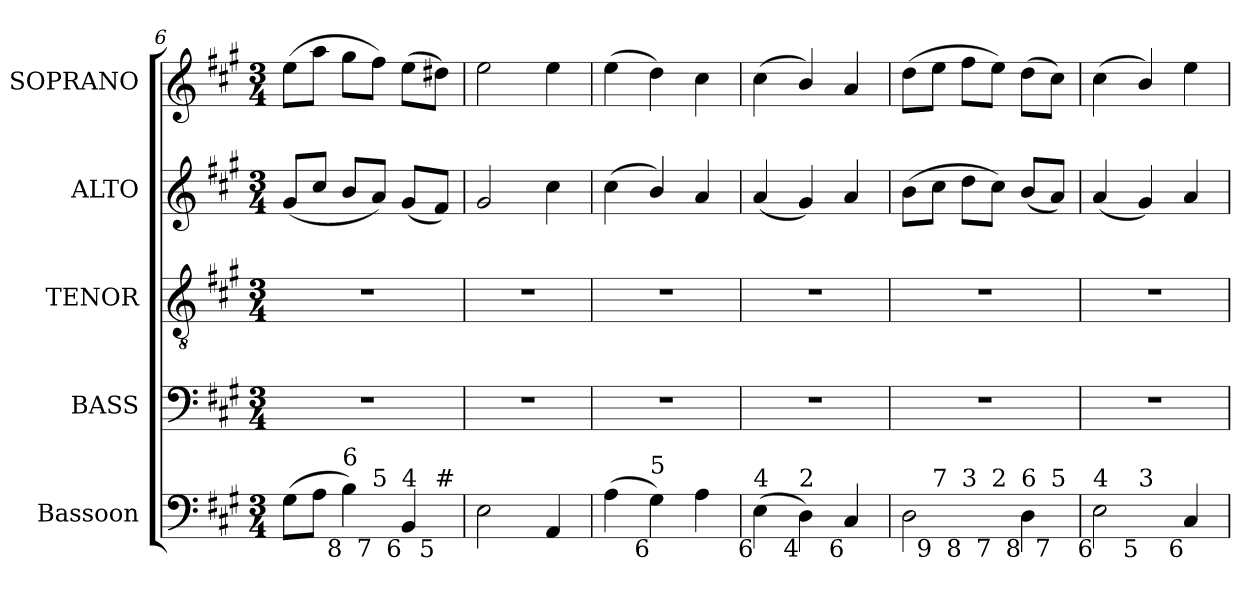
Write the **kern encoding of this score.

**kern	**kern	**kern	**kern	**kern
*part5	*part4	*part3	*part2	*part1
*staff5	*staff4	*staff3	*staff2	*staff1
*I"Bassoon	*I"BASS	*I"TENOR	*I"ALTO	*I"SOPRANO
*I'Bsn.	*I'B.	*I'T.	*I'A.	*I'S.
*clefF4	*clefF4	*clefGv2	*clefG2	*clefG2
*	*	*ITrd7c12	*	*
*k[f#c#g#]	*k[f#c#g#]	*k[f#c#g#]	*k[f#c#g#]	*k[f#c#g#]
*A:	*A:	*A:	*A:	*A:
*M3/4	*M3/4	*M3/4	*M3/4	*M3/4
=6	=6	=6	=6	=6
!LO:TX:b:rj:t=6	!	!	!	!
!	!LO:N:vis=1	!LO:N:vis=1	!	!
*^	*	*	*	*
*	*^	*	*	*	*
(8G#i\L	4.ryy	2ryy	2.r	2.r	(8g#i/L	(8eei\L
8Ai\J	.	.	.	.	8cc#i/J	8aai\J
!LO:TX:b:rj:t=8	!	!	!	!	!	!
!LO:TX:t=6	!	!	!	!	!	!
4Bi\)	.	.	.	.	8bi/L	8gg#i\L
!	!LO:TX:b:rj:t=7	!	!	!	!	!
!	!LO:TX:t=5	!	!	!	!	!
.	4.ryy	.	.	.	8ai/J)	8ff#i\J)
!LO:TX:b:rj:t=6	!	!	!	!	!	!
!LO:TX:t=4	!	!	!	!	!	!
4BBi/	.	8ryy	.	.	(8g#i/L	(8eei\L
!	!	!LO:TX:b:rj:t=5	!	!	!	!
!	!	!LO:TX:t=#	!	!	!	!
.	.	8ryy	.	.	8f#i/J)	8dd#Xi\J)
!!LO:LB:g=z
=7	=7	=7	=7	=7	=7	=7
!	!	!	!LO:N:vis=1	!LO:N:vis=1	!	!
*v	*v	*v	*	*	*	*
2Ei\	2.r	2.r	2g#i/	2eei\
4AAi/	.	.	4cc#i\	4eei\
=8	=8	=8	=8	=8
!	!LO:N:vis=1	!LO:N:vis=1	!	!
(4Ai\	2.r	2.r	(4cc#i\	(4eei\
!LO:TX:b:rj:t=6	!	!	!	!
!LO:TX:t=5	!	!	!	!
4G#i\)	.	.	4bi/)	4ddi\)
4Ai\	.	.	4ai/	4cc#i\
=9	=9	=9	=9	=9
!LO:TX:b:rj:t=6	!	!	!	!
!LO:TX:t=4	!	!	!	!
!	!LO:N:vis=1	!LO:N:vis=1	!	!
(4Ei\	2.r	2.r	(4ai/	(4cc#i\
!LO:TX:b:rj:t=4	!	!	!	!
!LO:TX:t=2	!	!	!	!
4Di\)	.	.	4g#i/)	4bi/)
!LO:TX:b:rj:t=6	!	!	!	!
4C#i/	.	.	4ai/	4ai/
=10	=10	=10	=10	=10
!LO:TX:b:rj:t=8	!	!	!	!
!LO:TX:t=6	!	!	!	!
!	!LO:N:vis=1	!LO:N:vis=1	!	!
*^	*	*	*	*
*	*^	*	*	*	*
*	*	*^	*	*	*	*
2Di\	8ryy	4ryy	4.ryy	2.r	2.r	(8bi\L	(8ddi\L
!	!LO:TX:b:rj:t=9	!	!	!	!	!	!
!	!LO:TX:t=7	!	!	!	!	!	!
.	2ryy	.	.	.	.	8cc#i\J	8eei\J
!	!	!LO:TX:b:rj:t=8	!	!	!	!	!
!	!	!LO:TX:t=3	!	!	!	!	!
.	.	2ryy	.	.	.	8ddi\L	8ff#i\L
!	!	!	!LO:TX:b:rj:t=7	!	!	!	!
!	!	!	!LO:TX:t=2	!	!	!	!
.	.	.	4.ryy	.	.	8cc#i\J)	8eei\J)
!LO:TX:b:rj:t=8	!	!	!	!	!	!	!
!LO:TX:t=6	!	!	!	!	!	!	!
4Di\	.	.	.	.	.	(8bi/L	(8ddi\L
!	!LO:TX:b:rj:t=7	!	!	!	!	!	!
!	!LO:TX:t=5	!	!	!	!	!	!
.	8ryy	.	.	.	.	8ai/J)	8cc#i\J)
=11	=11	=11	=11	=11	=11	=11	=11
!LO:TX:b:rj:t=6	!	!	!	!	!	!	!
!LO:TX:t=4	!	!	!	!	!	!	!
!	!	!	!	!LO:N:vis=1	!LO:N:vis=1	!	!
*	*v	*v	*v	*	*	*	*
2Ei\	4ryy	2.r	2.r	(4ai/	(4cc#i\
!	!LO:TX:b:rj:t=5	!	!	!	!
!	!LO:TX:t=3	!	!	!	!
.	2ryy	.	.	4g#i/)	4bi/)
!LO:TX:b:rj:t=6	!	!	!	!	!
4C#i/	.	.	.	4ai/	4eei\
*v	*v	*	*	*	*
=	=	=	=	=
*-	*-	*-	*-	*-
